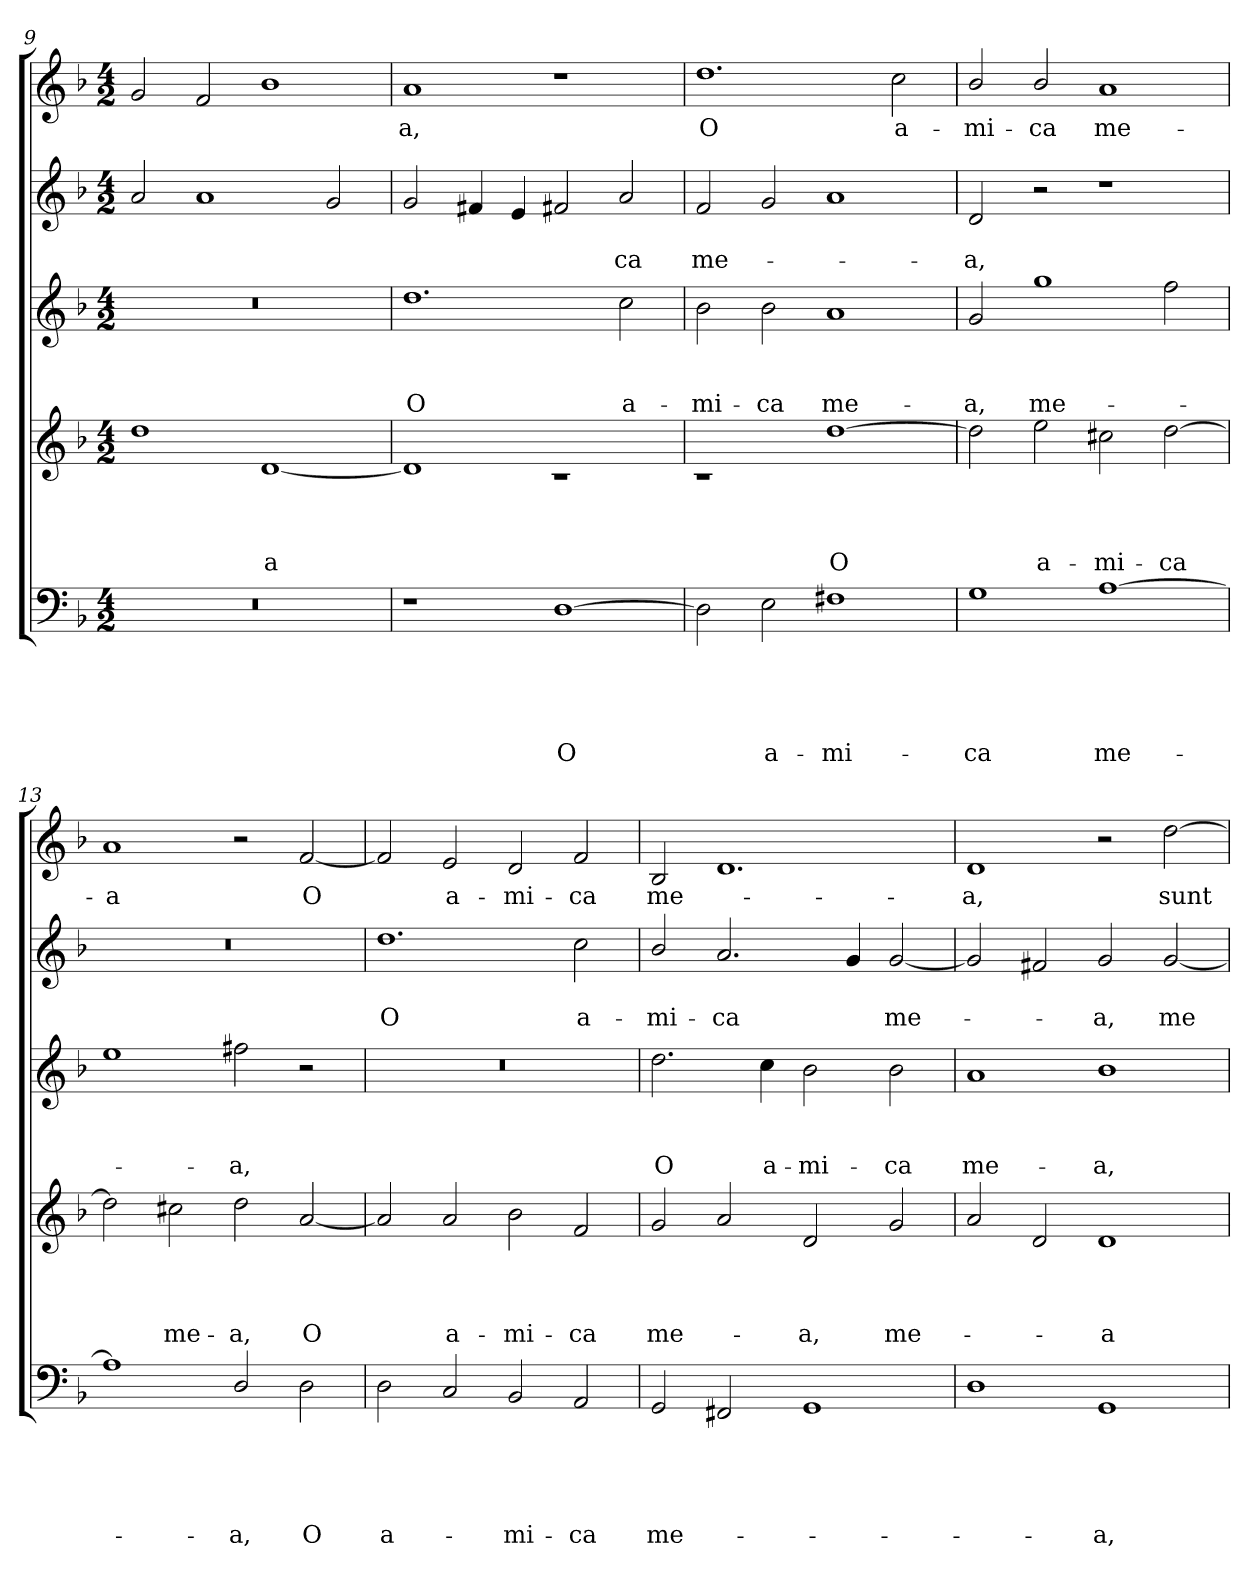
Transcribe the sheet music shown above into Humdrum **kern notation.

**kern	**text	**text	**text	**text	**text	**kern	**text	**text	**text	**text	**kern	**text	**text	**text	**kern	**text	**text	**kern	**text
*part5	*part5	*part5	*part5	*part5	*part5	*part4	*part4	*part4	*part4	*part4	*part3	*part3	*part3	*part3	*part2	*part2	*part2	*part1	*part1
*staff5	*staff5	*staff5	*staff5	*staff5	*staff5	*staff4	*staff4	*staff4	*staff4	*staff4	*staff3	*staff3	*staff3	*staff3	*staff2	*staff2	*staff2	*staff1	*staff1
*clefF4	*	*	*	*	*	*clefG2	*	*	*	*	*clefG2	*	*	*	*clefG2	*	*	*clefG2	*
*	*	*	*	*	*	*ITrd7c12	*	*	*	*	*ITrd7c12	*	*	*	*	*	*	*	*
*k[b-]	*	*	*	*	*	*k[b-]	*	*	*	*	*k[b-]	*	*	*	*k[b-]	*	*	*k[b-]	*
*F:	*	*	*	*	*	*F:	*	*	*	*	*F:	*	*	*	*F:	*	*	*F:	*
*M4/2	*	*	*	*	*	*M4/2	*	*	*	*	*M4/2	*	*	*	*M4/2	*	*	*M4/2	*
=9	=9	=9	=9	=9	=9	=9	=9	=9	=9	=9	=9	=9	=9	=9	=9	=9	=9	=9	=9
!LO:N:vis=1	!	!	!	!	!	!	!	!	!	!	!	!	!	!	!	!	!	!	!
0r	.	.	.	.	.	1d	.	.	.	.	0r	.	.	.	2a/	.	.	2g/	.
.	.	.	.	.	.	.	.	.	.	.	.	.	.	.	1a	.	.	2f/	.
!	!	!	!	!	!	!	!	!	!	!LO:LY:b	!	!	!	!	!	!	!	!	!
.	.	.	.	.	.	[<1D	.	.	.	-a	.	.	.	.	.	.	.	1b-	.
.	.	.	.	.	.	.	.	.	.	.	.	.	.	.	2g/	.	.	.	.
=10	=10	=10	=10	=10	=10	=10	=10	=10	=10	=10	=10	=10	=10	=10	=10	=10	=10	=10	=10
!	!	!	!	!	!	!	!	!	!	!	!	!	!	!LO:LY:b	!	!	!	!	!LO:LY:b
1rF	.	.	.	.	.	1D]	.	.	.	.	1.d	.	.	O	2g/	.	.	1a	-a,
.	.	.	.	.	.	.	.	.	.	.	.	.	.	.	4f#X/	.	.	.	.
.	.	.	.	.	.	.	.	.	.	.	.	.	.	.	4e/	.	.	.	.
!	!	!	!	!	!LO:LY:b	!	!	!	!	!	!	!	!	!	!	!	!	!	!
[>1D	.	.	.	.	O	1rc	.	.	.	.	.	.	.	.	2f#X/	.	.	1r	.
!	!	!	!	!	!	!	!	!	!	!	!	!	!	!LO:LY:b	!	!	!LO:LY:b	!	!
.	.	.	.	.	.	.	.	.	.	.	2c\	.	.	a-	2a/	.	-ca	.	.
=11	=11	=11	=11	=11	=11	=11	=11	=11	=11	=11	=11	=11	=11	=11	=11	=11	=11	=11	=11
!	!	!	!	!	!	!	!	!	!	!	!	!	!	!LO:LY:b	!	!	!LO:LY:b	!	!LO:LY:b
2D\]	.	.	.	.	.	1rc	.	.	.	.	2B-\	.	.	-mi-	2f/	.	me-	1.dd	O
!	!	!	!	!	!LO:LY:b	!	!	!	!	!	!	!	!	!LO:LY:b	!	!	!	!	!
2E\	.	.	.	.	a-	.	.	.	.	.	2B-\	.	.	-ca	2g/	.	.	.	.
!	!	!	!	!	!LO:LY:b	!	!	!	!	!LO:LY:b	!	!	!	!LO:LY:b	!	!	!	!	!
1F#X	.	.	.	.	-mi-	[>1d	.	.	.	O	1A	.	.	me-	1a	.	.	.	.
!	!	!	!	!	!	!	!	!	!	!	!	!	!	!	!	!	!	!	!LO:LY:b
.	.	.	.	.	.	.	.	.	.	.	.	.	.	.	.	.	.	2cc\	a-
=12	=12	=12	=12	=12	=12	=12	=12	=12	=12	=12	=12	=12	=12	=12	=12	=12	=12	=12	=12
!	!	!	!	!	!LO:LY:b	!	!	!	!	!	!	!	!	!LO:LY:b	!	!	!LO:LY:b	!	!LO:LY:b
1G	.	.	.	.	-ca	2d\]	.	.	.	.	2G/	.	.	-a,	2d/	.	-a,	2b-/	-mi-
!	!	!	!	!	!	!	!	!	!	!LO:LY:b	!	!	!	!LO:LY:b	!	!	!	!	!LO:LY:b
.	.	.	.	.	.	2e\	.	.	.	a-	1g	.	.	me-	2r	.	.	2b-/	-ca
!	!	!	!	!	!LO:LY:b	!	!	!	!	!LO:LY:b	!	!	!	!	!	!	!	!	!LO:LY:b
[>1A	.	.	.	.	me-	2c#X\	.	.	.	-mi-	.	.	.	.	1r	.	.	1a	me-
!	!	!	!	!	!	!	!	!	!	!LO:LY:b	!	!	!	!	!	!	!	!	!
.	.	.	.	.	.	[>2d\	.	.	.	-ca	2f\	.	.	.	.	.	.	.	.
=13	=13	=13	=13	=13	=13	=13	=13	=13	=13	=13	=13	=13	=13	=13	=13	=13	=13	=13	=13
!	!	!	!	!	!	!	!	!	!	!	!	!	!	!	!	!	!	!	!LO:LY:b
1A]	.	.	.	.	.	2d\]	.	.	.	.	1e	.	.	.	0r	.	.	1a	-a
!	!	!	!	!	!	!	!	!	!	!LO:LY:b	!	!	!	!	!	!	!	!	!
.	.	.	.	.	.	2c#X\	.	.	.	me-	.	.	.	.	.	.	.	.	.
!	!	!	!	!	!LO:LY:b	!	!	!	!	!LO:LY:b	!	!	!	!LO:LY:b	!	!	!	!	!
2D/	.	.	.	.	-a,	2d\	.	.	.	-a,	2f#X\	.	.	-a,	.	.	.	2r	.
!	!	!	!	!	!LO:LY:b	!	!	!	!	!LO:LY:b	!	!	!	!	!	!	!	!	!LO:LY:b
2D\	.	.	.	.	O	[<2A/	.	.	.	O	2r	.	.	.	.	.	.	[<2f/	O
!!LO:PB:g=z
=14	=14	=14	=14	=14	=14	=14	=14	=14	=14	=14	=14	=14	=14	=14	=14	=14	=14	=14	=14
!	!	!	!	!	!LO:LY:b	!	!	!	!	!	!LO:N:vis=1	!	!	!	!	!	!LO:LY:b	!	!
2D\	.	.	.	.	a-	2A/]	.	.	.	.	0r	.	.	.	1.dd	.	O	2f/]	.
!	!	!	!	!	!	!	!	!	!	!LO:LY:b	!	!	!	!	!	!	!	!	!LO:LY:b
2C/	.	.	.	.	.	2A/	.	.	.	a-	.	.	.	.	.	.	.	2e/	a-
!	!	!	!	!	!LO:LY:b	!	!	!	!	!LO:LY:b	!	!	!	!	!	!	!	!	!LO:LY:b
2BB-/	.	.	.	.	-mi-	2B-\	.	.	.	-mi-	.	.	.	.	.	.	.	2d/	-mi-
!	!	!	!	!	!LO:LY:b	!	!	!	!	!LO:LY:b	!	!	!	!	!	!	!LO:LY:b	!	!LO:LY:b
2AA/	.	.	.	.	-ca	2F/	.	.	.	-ca	.	.	.	.	2cc\	.	a-	2f/	-ca
=15	=15	=15	=15	=15	=15	=15	=15	=15	=15	=15	=15	=15	=15	=15	=15	=15	=15	=15	=15
!	!	!	!	!	!LO:LY:b	!	!	!	!	!LO:LY:b	!	!	!	!LO:LY:b	!	!	!LO:LY:b	!	!LO:LY:b
2GG/	.	.	.	.	me-	2G/	.	.	.	me-	2.d\	.	.	O	2b-/	.	-mi-	2B-/	me-
!	!	!	!	!	!	!	!	!	!	!	!	!	!	!	!	!	!LO:LY:b	!	!
2FF#X/	.	.	.	.	.	2A/	.	.	.	.	.	.	.	.	2.a/	.	-ca	1.d	.
!	!	!	!	!	!	!	!	!	!	!	!	!	!	!LO:LY:b	!	!	!	!	!
.	.	.	.	.	.	.	.	.	.	.	4c\	.	.	a-	.	.	.	.	.
!	!	!	!	!	!	!	!	!	!	!LO:LY:b	!	!	!	!LO:LY:b	!	!	!	!	!
1GG	.	.	.	.	.	2D/	.	.	.	-a,	2B-\	.	.	-mi-	.	.	.	.	.
.	.	.	.	.	.	.	.	.	.	.	.	.	.	.	4g/	.	.	.	.
!	!	!	!	!	!	!	!	!	!	!LO:LY:b	!	!	!	!LO:LY:b	!	!	!LO:LY:b	!	!
.	.	.	.	.	.	2G/	.	.	.	me-	2B-\	.	.	-ca	[<2g/	.	me-	.	.
=16	=16	=16	=16	=16	=16	=16	=16	=16	=16	=16	=16	=16	=16	=16	=16	=16	=16	=16	=16
!	!	!	!	!	!	!	!	!	!	!	!	!	!	!LO:LY:b	!	!	!	!	!LO:LY:b
1D	.	.	.	.	.	2A/	.	.	.	.	1A	.	.	me-	2g/]	.	.	1d	-a,
.	.	.	.	.	.	2D/	.	.	.	.	.	.	.	.	2f#X/	.	.	.	.
!	!	!	!	!	!LO:LY:b	!	!	!	!	!LO:LY:b	!	!	!	!LO:LY:b	!	!	!LO:LY:b	!	!
1GG	.	.	.	.	-a,	1D	.	.	.	-a	1B-	.	.	-a,	2g/	.	-a,	2r	.
!	!	!	!	!	!	!	!	!	!	!	!	!	!	!	!	!	!LO:LY:b	!	!LO:LY:b
.	.	.	.	.	.	.	.	.	.	.	.	.	.	.	[<2g/	.	me-	[>2dd\	sunt
=	=	=	=	=	=	=	=	=	=	=	=	=	=	=	=	=	=	=	=
*-	*-	*-	*-	*-	*-	*-	*-	*-	*-	*-	*-	*-	*-	*-	*-	*-	*-	*-	*-
